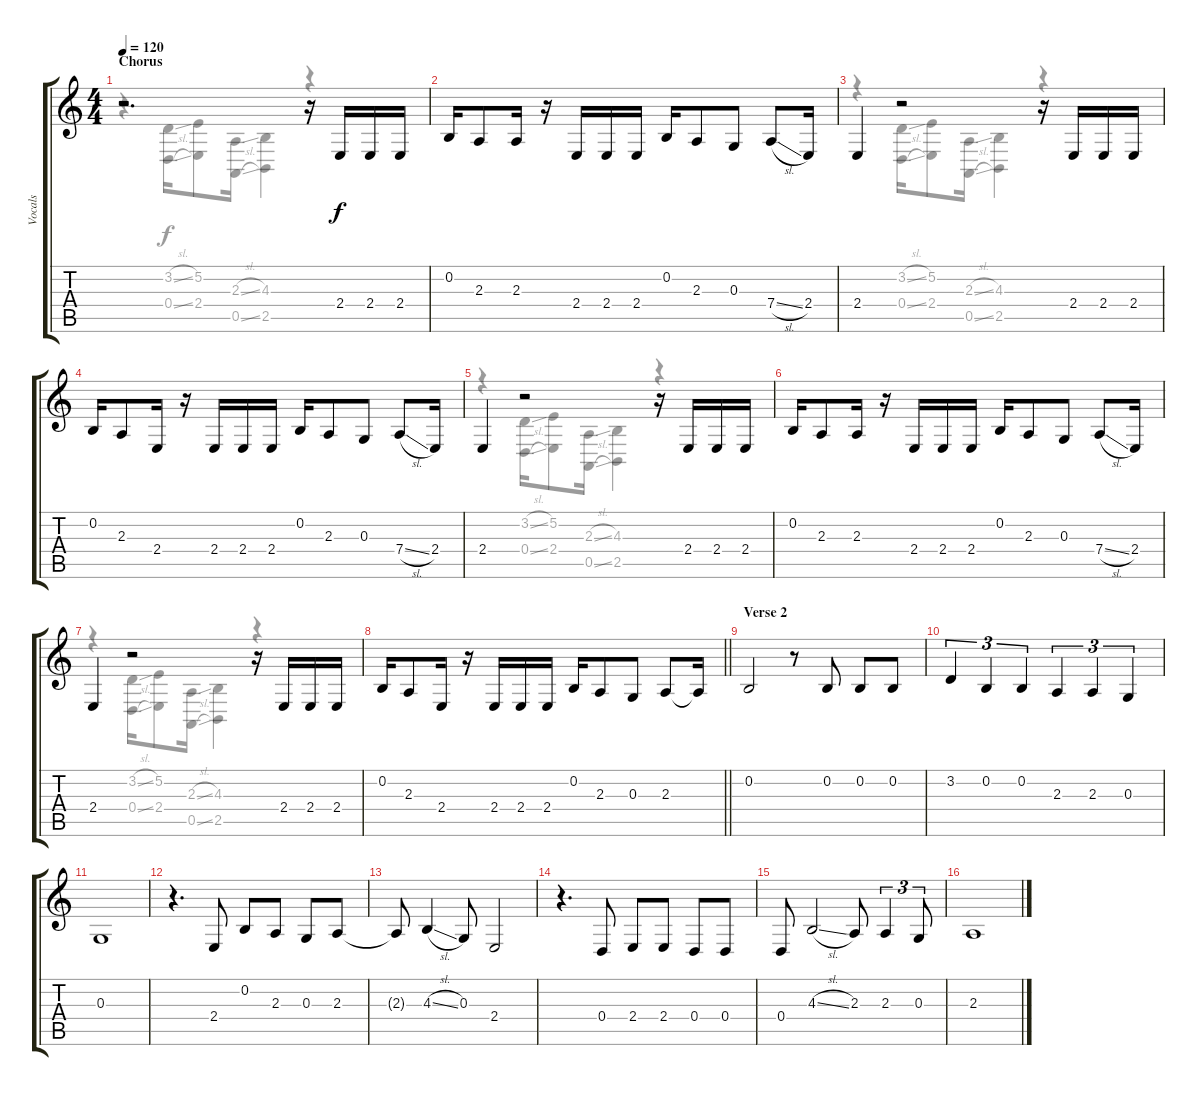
\track ("Vocals" "Vocals") {instrument altosax}
\staff {score tabs}
\tuning (E4 B3 G3 D3 A2 E2) {hide}
\voice
\ts (4 4)
\section ("" "Chorus")
\tempo 120
\clef g2
\ks c
r.2{d dy f} r.16 2.4.16 2.4.16 2.4.16 |
0.2.16 2.3.8 2.3.16 r.16 2.4.16 2.4.16 2.4.16 0.2.16 2.3.8 0.3.8 7.4{sl}.8 2.4.16 |
2.4.4 r.2 r.16 2.4.16 2.4.16 2.4.16 |
0.2.16 2.3.8 2.4.16 r.16 2.4.16 2.4.16 2.4.16 0.2.16 2.3.8 0.3.8 7.4{sl}.8 2.4.16 |
2.4.4 r.2 r.16 2.4.16 2.4.16 2.4.16 |
0.2.16 2.3.8 2.3.16 r.16 2.4.16 2.4.16 2.4.16 0.2.16 2.3.8 0.3.8 7.4{sl}.8 2.4.16 |
2.4.4 r.2 r.16 2.4.16 2.4.16 2.4.16 |
\barLineRight lightlight
0.2.16 2.3.8 2.4.16 r.16 2.4.16 2.4.16 2.4.16 0.2.16 2.3.8 0.3.8 2.3.8 2.3{t}.16 |
\section ("" "Verse 2")
0.2.2 r.8 0.2.8 0.2.8 0.2.8 |
3.2.4{tu (3 2)} 0.2.4{tu (3 2)} 0.2.4{tu (3 2)} 2.3.4{tu (3 2)} 2.3.4{tu (3 2)} 0.3.4{tu (3 2)} |
0.3.1 |
r.4{d} 2.4.8 0.2.8 2.3.8 0.3.8 2.3.8 |
2.3{t}.8 4.3{sl}.4 0.3.8 2.4.2 |
r.4{d} 0.4.8 2.4.8 2.4.8 0.4.8 0.4.8 |
0.4.8 4.3{sl}.2 2.3.8 2.3.4{tu (3 2)} 0.3.8{tu (3 2)} |
2.3.1
\voice
\clef g2
\ottava regular
\simile none
\ks c
r.4{dy f} (3.2{sl} 0.4{sl}).16 (5.2 2.4).8 (2.3{sl} 0.5{sl}).16 (4.3 2.5).4 r.4 |
|
r.4 (3.2{sl} 0.4{sl}).16 (5.2 2.4).8 (2.3{sl} 0.5{sl}).16 (4.3 2.5).4 r.4 |
|
r.4 (3.2{sl} 0.4{sl}).16 (5.2 2.4).8 (2.3{sl} 0.5{sl}).16 (4.3 2.5).4 r.4 |
|
r.4 (3.2{sl} 0.4{sl}).16 (5.2 2.4).8 (2.3{sl} 0.5{sl}).16 (4.3 2.5).4 r.4 |
\barLineRight lightlight
|
|
|
|
|
|
|
|
